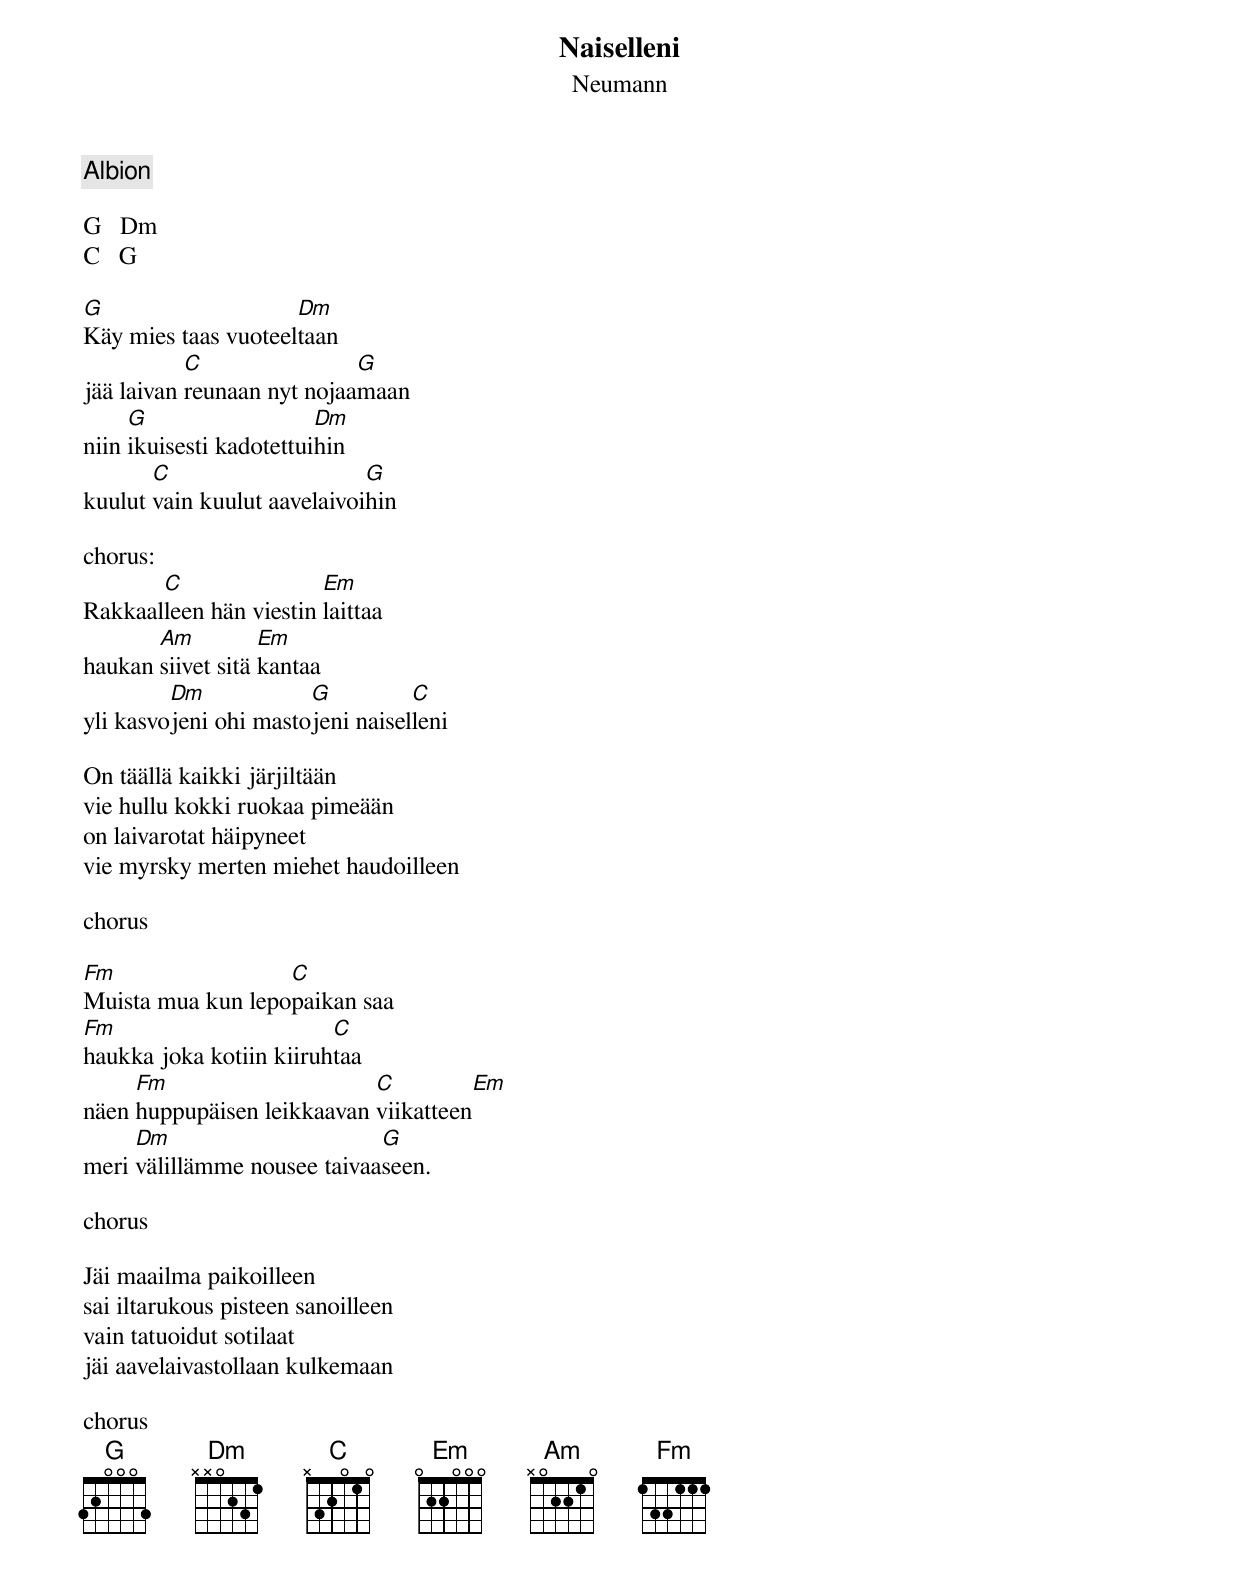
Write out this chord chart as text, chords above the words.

Naiselleni
Neumann
Albion

G   Dm
C   G

G                    Dm
Käy mies taas vuoteeltaan
           C                G
jää laivan reunaan nyt nojaamaan
     G                   Dm
niin ikuisesti kadotettuihin
       C                     G
kuulut vain kuulut aavelaivoihin

chorus:
       C                Em
Rakkaalleen hän viestin laittaa
       Am          Em
haukan siivet sitä kantaa
         Dm            G          C
yli kasvojeni ohi mastojeni naiselleni

On täällä kaikki järjiltään
vie hullu kokki ruokaa pimeään
on laivarotat häipyneet
vie myrsky merten miehet haudoilleen

chorus

Fm                 C
Muista mua kun lepopaikan saa
Fm                       C
haukka joka kotiin kiiruhtaa
     Fm                     C          Em
näen huppupäisen leikkaavan viikatteen
     Dm                      G
meri välillämme nousee taivaaseen.

chorus

Jäi maailma paikoilleen
sai iltarukous pisteen sanoilleen
vain tatuoidut sotilaat
jäi aavelaivastollaan kulkemaan

chorus
